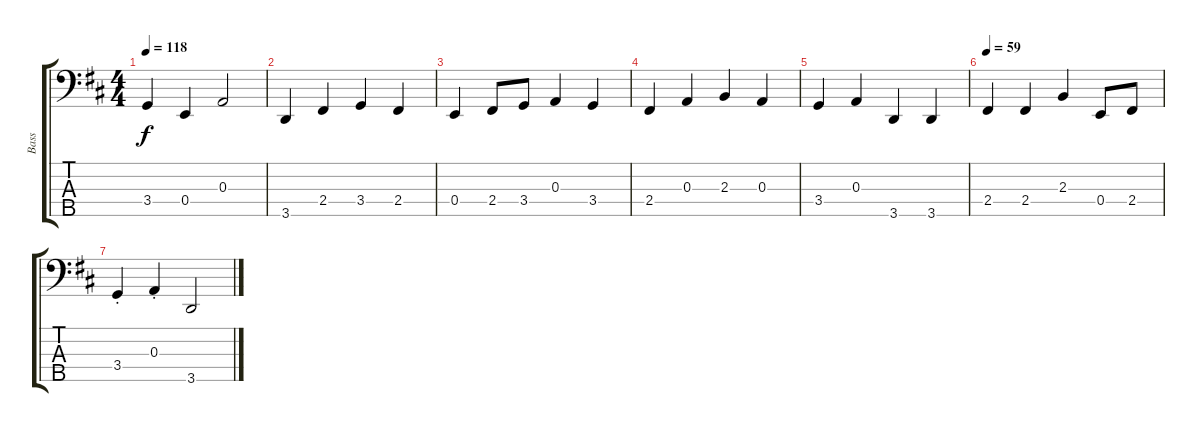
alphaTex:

\track ("Bass" "Bass") {instrument acousticguitarsteel}
\staff {score tabs}
\tuning (G2 D2 A1 E1 B0) {hide}
\ts (4 4)
\tempo 118
\clef f4
\ks d
3.4.4{dy f} 0.4.4 0.3.2 |
3.5.4 2.4.4 3.4.4 2.4.4 |
0.4.4 2.4.8 3.4.8 0.3.4 3.4.4 |
2.4.4 0.3.4 2.3.4 0.3.4 |
3.4.4 0.3.4 3.5.4 3.5.4 |
\tempo 59
2.4.4 2.4.4 2.3.4 0.4.8 2.4.8 |
3.4{st}.4 0.3{st}.4 3.5.2
